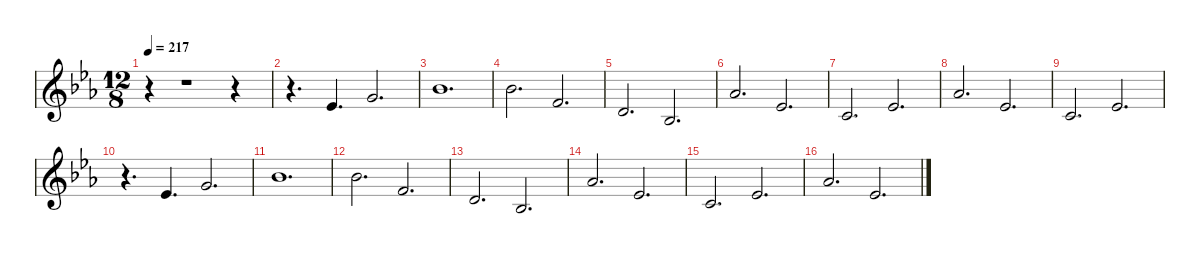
\defaultSystemsLayout 4
\hideDynamics
\bracketExtendMode nobrackets
\singleTrackTrackNamePolicy hidden
\multiTrackTrackNamePolicy hidden
\firstSystemTrackNameMode fullname
\firstSystemTrackNameOrientation horizontal
\otherSystemsTrackNameOrientation horizontal
\track ("Backup Vox" "chr.") {instrument choiraahs}
\staff {score}
\tuning (E4 B3 G3 D3 A2 E2 B1)
\ts (12 8)
\tempo 217
\clef g2
\ks eb
r.4{dy fff beam Down} r.1{beam Down} r.4{beam Down} |
r.4{d beam Down} 4.2{acc b}.4{d beam Up} 8.2{acc forcenatural}.2{d beam Up} |
6.1{acc b}.1{d beam Down} |
6.1{acc b}.2{d beam Down} 6.2{acc forcenatural}.2{d beam Up} |
7.3{acc forcenatural}.2{d beam Up} 8.4{acc b}.2{d beam Up} |
4.1{acc b}.2{d beam Up} 4.2{acc b}.2{d beam Up} |
5.3{acc forcenatural}.2{d beam Up} 4.2{acc b}.2{d beam Up} |
4.1{acc b}.2{d beam Up} 4.2{acc b}.2{d beam Up} |
5.3{acc forcenatural}.2{d beam Up} 4.2{acc b}.2{d beam Up} |
r.4{d beam Down} 4.2{acc b}.4{d beam Up} 8.2{acc forcenatural}.2{d beam Up} |
6.1{acc b}.1{d beam Down} |
6.1{acc b}.2{d beam Down} 6.2{acc forcenatural}.2{d beam Up} |
7.3{acc forcenatural}.2{d beam Up} 8.4{acc b}.2{d beam Up} |
4.1{acc b}.2{d beam Up} 4.2{acc b}.2{d beam Up} |
5.3{acc forcenatural}.2{d beam Up} 4.2{acc b}.2{d beam Up} |
4.1{acc b}.2{d beam Up} 4.2{acc b}.2{d beam Up}
